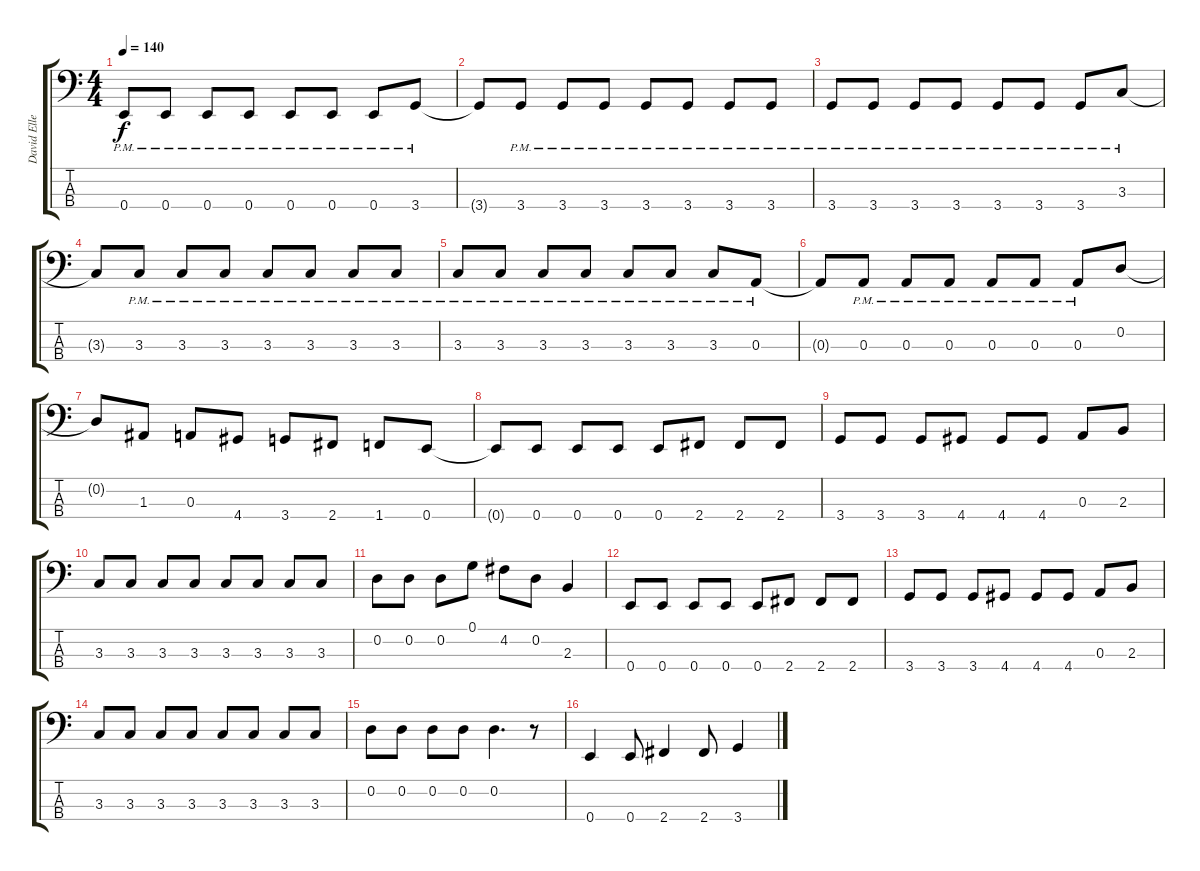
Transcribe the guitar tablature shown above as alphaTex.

\track ("David Ellefson (Bass)" "David Elle") {instrument electricbasspick}
\staff {score tabs}
\tuning (G2 D2 A1 E1) {hide}
\ts (4 4)
\tempo 140
\clef f4
\ks c
0.4{pm}.8{dy f} 0.4{pm}.8 0.4{pm}.8 0.4{pm}.8 0.4{pm}.8 0.4{pm}.8 0.4{pm}.8 3.4{pm}.8 |
3.4{t}.8 3.4{pm}.8 3.4{pm}.8 3.4{pm}.8 3.4{pm}.8 3.4{pm}.8 3.4{pm}.8 3.4{pm}.8 |
3.4{pm}.8 3.4{pm}.8 3.4{pm}.8 3.4{pm}.8 3.4{pm}.8 3.4{pm}.8 3.4{pm}.8 3.3{pm}.8 |
3.3{t}.8 3.3{pm}.8 3.3{pm}.8 3.3{pm}.8 3.3{pm}.8 3.3{pm}.8 3.3{pm}.8 3.3{pm}.8 |
3.3{pm}.8 3.3{pm}.8 3.3{pm}.8 3.3{pm}.8 3.3{pm}.8 3.3{pm}.8 3.3{pm}.8 0.3{pm}.8 |
0.3{t}.8 0.3{pm}.8 0.3{pm}.8 0.3{pm}.8 0.3{pm}.8 0.3{pm}.8 0.3{pm}.8 0.2.8 |
0.2{t}.8 1.3.8 0.3.8 4.4.8 3.4.8 2.4.8 1.4.8 0.4.8 |
0.4{t}.8 0.4.8 0.4.8 0.4.8 0.4.8 2.4.8 2.4.8 2.4.8 |
3.4.8 3.4.8 3.4.8 4.4.8 4.4.8 4.4.8 0.3.8 2.3.8 |
3.3.8 3.3.8 3.3.8 3.3.8 3.3.8 3.3.8 3.3.8 3.3.8 |
0.2.8 0.2.8 0.2.8 0.1.8 4.2.8 0.2.8 2.3.4 |
0.4.8 0.4.8 0.4.8 0.4.8 0.4.8 2.4.8 2.4.8 2.4.8 |
3.4.8 3.4.8 3.4.8 4.4.8 4.4.8 4.4.8 0.3.8 2.3.8 |
3.3.8 3.3.8 3.3.8 3.3.8 3.3.8 3.3.8 3.3.8 3.3.8 |
0.2.8 0.2.8 0.2.8 0.2.8 0.2.4{d} r.8 |
0.4.4 0.4.8 2.4.4 2.4.8 3.4.4
